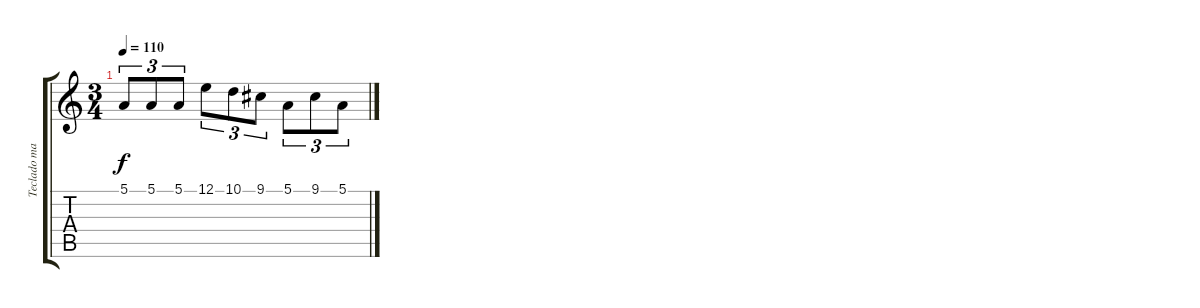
\track ("Teclado mano derecha " "Teclado ma") {instrument electricgrandpiano}
\staff {score tabs}
\tuning (E4 B3 G3 D3 A2 E2) {hide}
\ts (3 4)
\tempo 110
\clef g2
\ks c
5.1.8{tu (3 2) dy f} 5.1.8{tu (3 2)} 5.1.8{tu (3 2)} 12.1.8{tu (3 2)} 10.1.8{tu (3 2)} 9.1.8{tu (3 2)} 5.1.8{tu (3 2)} 9.1.8{tu (3 2)} 5.1.8{tu (3 2)}
